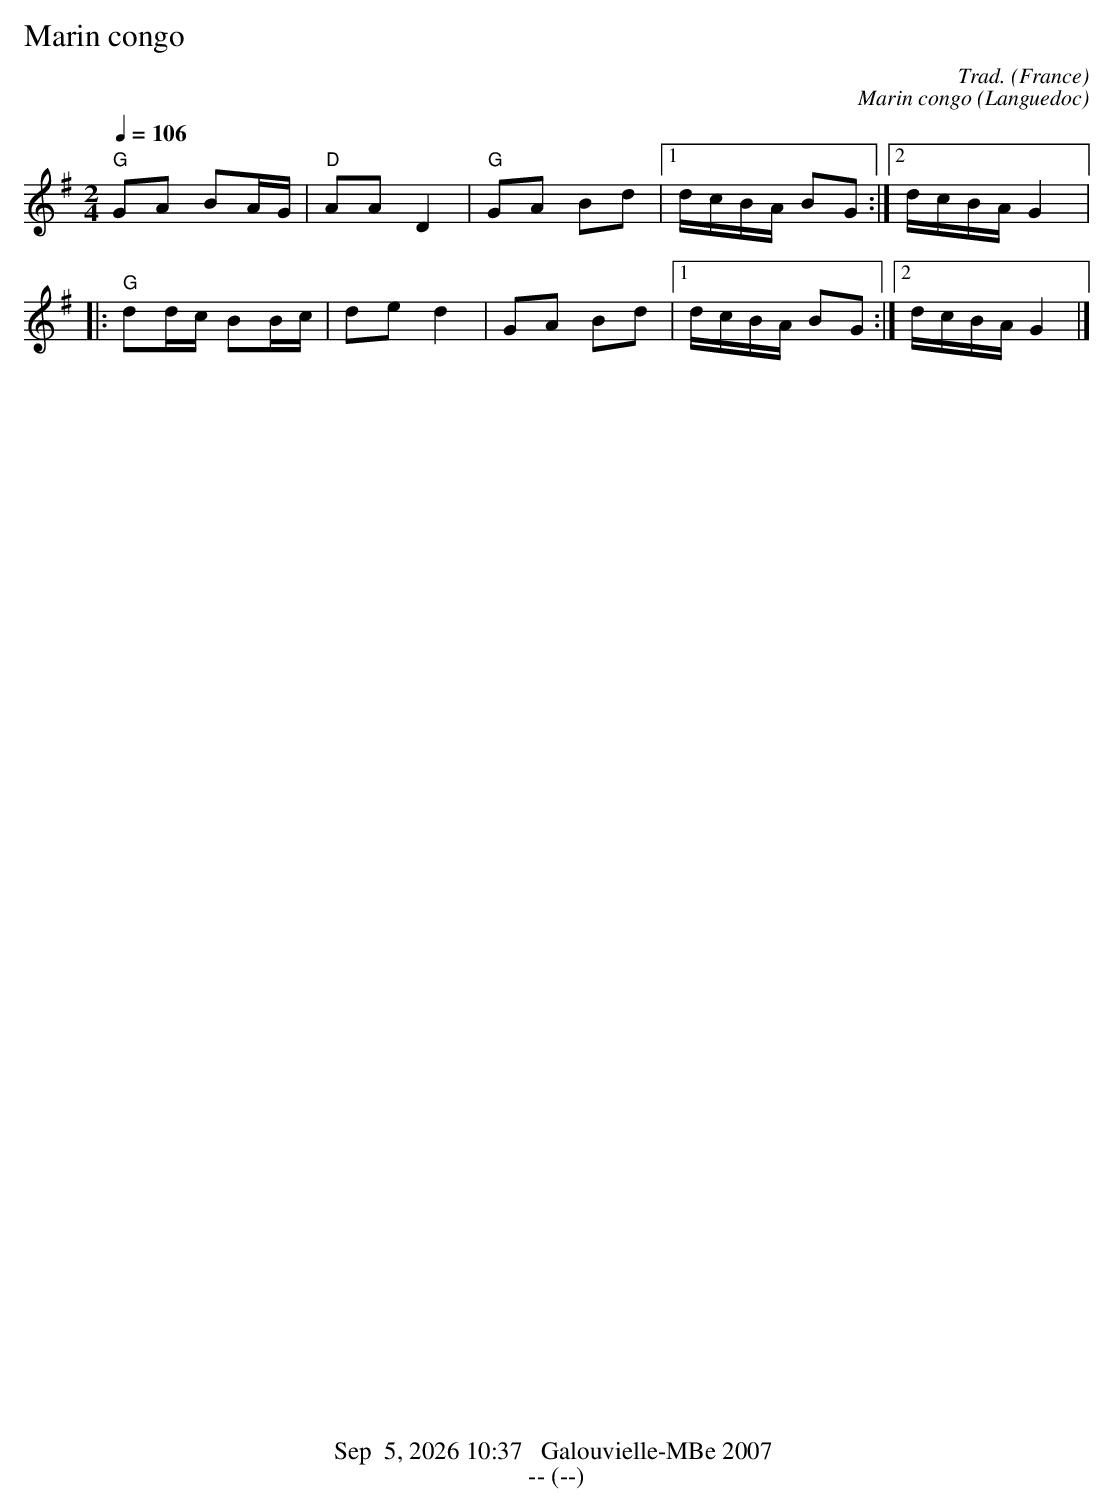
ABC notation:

X:1
T:Marin congo
O:France
C:Trad.
M:2/4
L:1/8
Q:1/4=106
K:G
"G"GA BA/G/|"D"AA D2|"G"GA Bd|[1 d/c/B/A/ BG :|[2 d/c/B/A/ G2|:
"G"dd/c/ BB/c/|de d2|GA Bd|[1 d/c/B/A/ BG:|[2  d/c/B/A/ G2|]
